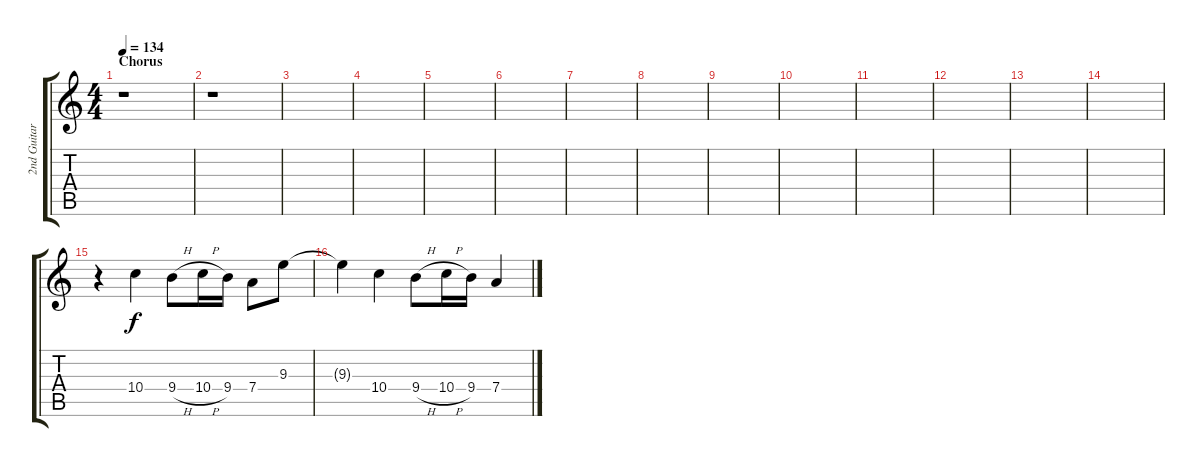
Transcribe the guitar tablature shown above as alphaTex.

\track ("2nd Guitar" "2nd Guitar") {instrument overdrivenguitar}
\staff {score tabs}
\tuning (E4 B3 G3 D3 A2 E2) {hide}
\ts (4 4)
\section ("" "Chorus")
\tempo 134
\clef g2
\ks c
r.1{dy f} |
r.1 |
|
|
|
|
|
|
|
|
|
|
|
|
r.4 10.4.4 9.4{h}.8 10.4{h}.16 9.4.16 7.4.8 9.3.8 |
9.3{t}.4 10.4.4 9.4{h}.8 10.4{h}.16 9.4.16 7.4.4
